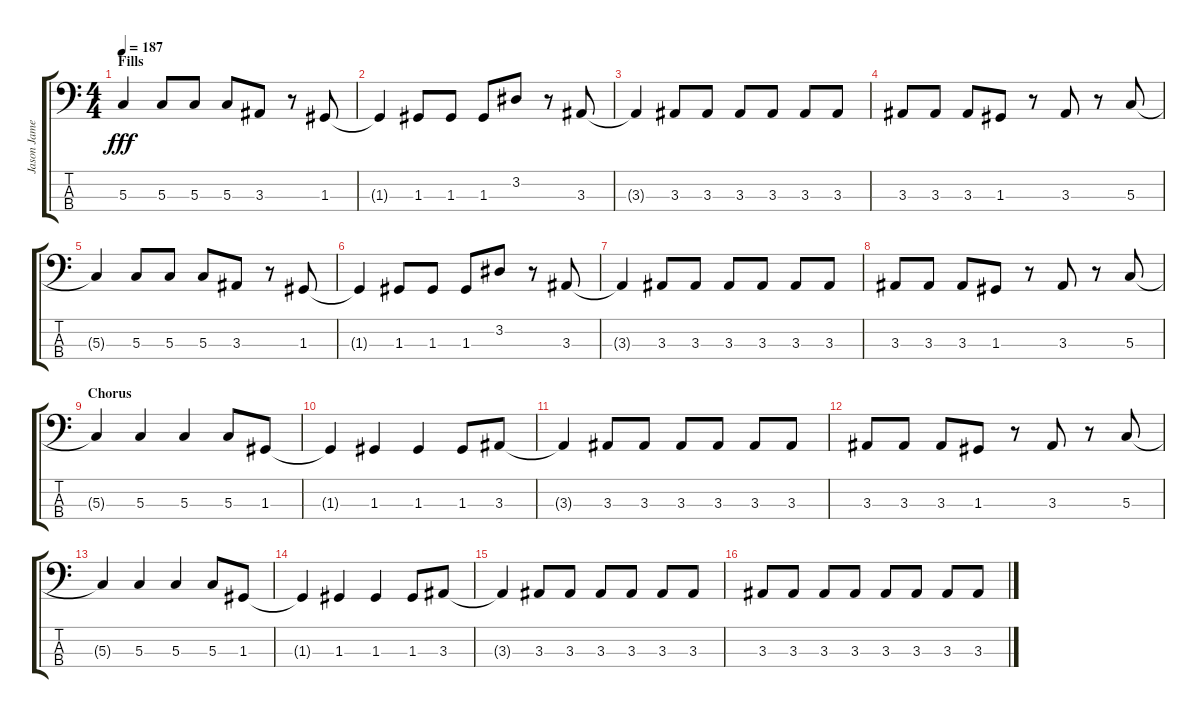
\track ("Jason James" "Jason Jame") {instrument electricbasspick}
\staff {score tabs}
\tuning (F2 C2 G1 C1) {hide}
\ts (4 4)
\section ("" "Fills")
\tempo 187
\clef f4
\ks c
5.3{t}.4{dy fff} 5.3.8 5.3.8 5.3.8 3.3.8 r.8 1.3.8 |
1.3{t}.4 1.3.8 1.3.8 1.3.8 3.2.8 r.8 3.3.8 |
3.3{t}.4 3.3.8 3.3.8 3.3.8 3.3.8 3.3.8 3.3.8 |
3.3.8 3.3.8 3.3.8 1.3.8 r.8 3.3.8 r.8 5.3.8 |
5.3{t}.4 5.3.8 5.3.8 5.3.8 3.3.8 r.8 1.3.8 |
1.3{t}.4 1.3.8 1.3.8 1.3.8 3.2.8 r.8 3.3.8 |
3.3{t}.4 3.3.8 3.3.8 3.3.8 3.3.8 3.3.8 3.3.8 |
3.3.8 3.3.8 3.3.8 1.3.8 r.8 3.3.8 r.8 5.3.8 |
\section ("" "Chorus")
5.3{t}.4 5.3.4 5.3.4 5.3.8 1.3.8 |
1.3{t}.4 1.3.4 1.3.4 1.3.8 3.3.8 |
3.3{t}.4 3.3.8 3.3.8 3.3.8 3.3.8 3.3.8 3.3.8 |
3.3.8 3.3.8 3.3.8 1.3.8 r.8 3.3.8 r.8 5.3.8 |
5.3{t}.4 5.3.4 5.3.4 5.3.8 1.3.8 |
1.3{t}.4 1.3.4 1.3.4 1.3.8 3.3.8 |
3.3{t}.4 3.3.8 3.3.8 3.3.8 3.3.8 3.3.8 3.3.8 |
3.3.8 3.3.8 3.3.8 3.3.8 3.3.8 3.3.8 3.3.8 3.3.8
